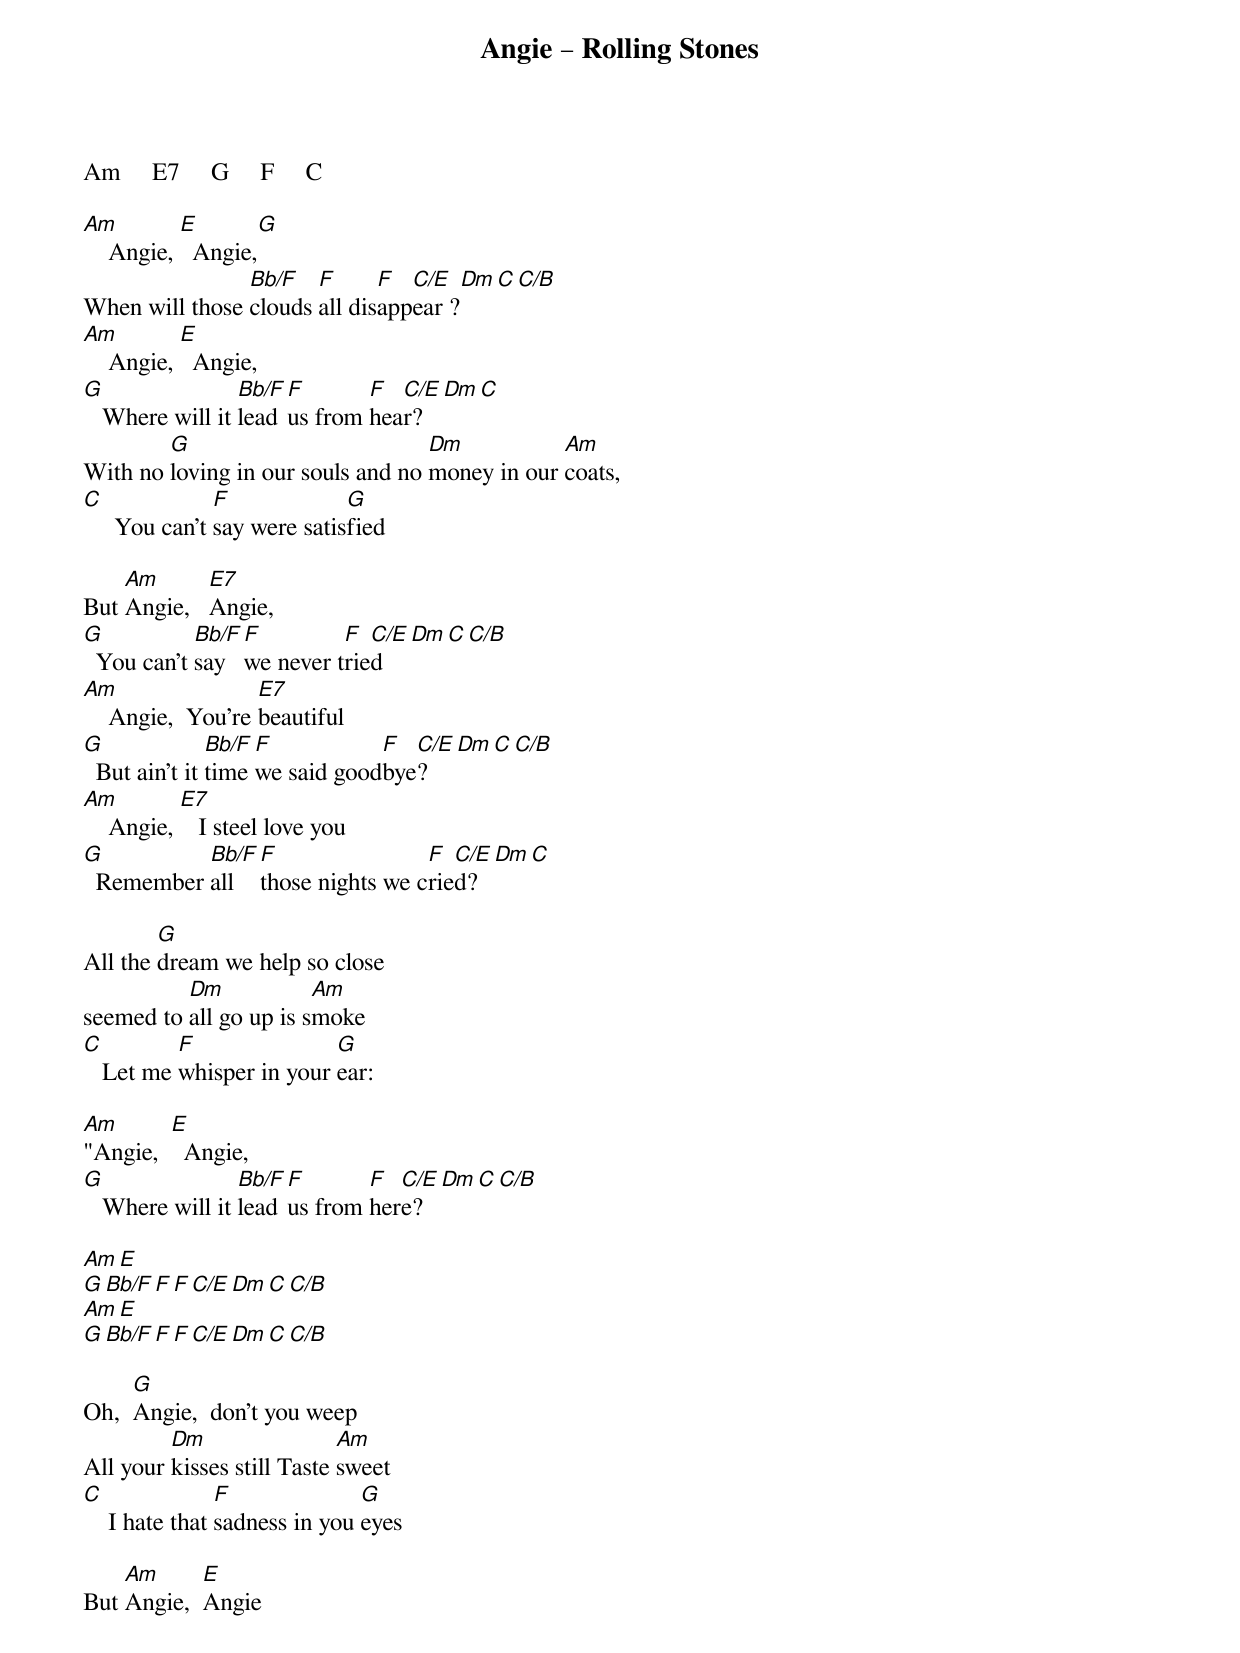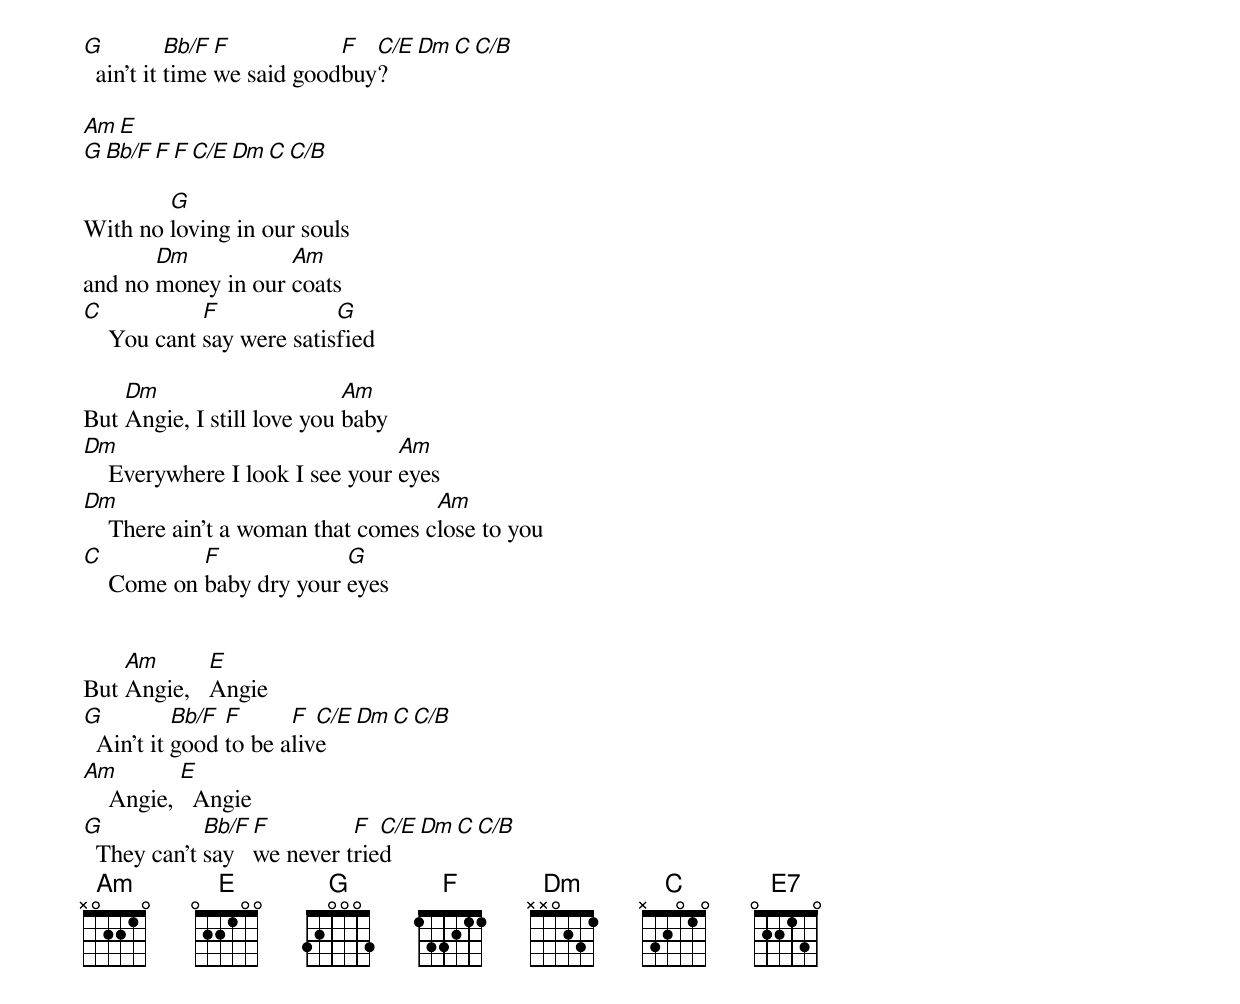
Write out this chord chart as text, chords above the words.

Angie – Rolling Stones

Am     E7     G     F     C

Am         E          G
    Angie,   Angie,
                Bb/F   F      F  C/E  Dm  C   C/B
When will those clouds all disappear ?
Am         E
    Angie,   Angie,
G                Bb/F F       F  C/E  Dm  C
   Where will it lead us from hear?
        G                          Dm           Am
With no loving in our souls and no money in our coats,
C              F             G
     You can’t say were satisfied

    Am       E7
But Angie,   Angie,
G           Bb/F F         F  C/E  Dm  C  C/B
  You can’t say  we never tried
Am                 E7
    Angie,  You’re beautiful
G              Bb/F F           F  C/E  Dm  C   C/B
  But ain’t it time we said goodbye?
Am         E7
    Angie,    I steel love you
G          Bb/F F                F  C/E  Dm  C
  Remember all  those nights we cried?

        G
All the dream we help so close
          Dm            Am
seemed to all go up is smoke
C         F               G
   Let me whisper in your ear:

Am       E
"Angie,    Angie,
G                Bb/F F       F  C/E  Dm  C  C/B
   Where will it lead us from here?

Am              E
G          Bb/F   F       F  C/E  Dm  C    C/B
Am              E
G          Bb/F   F       F  C/E  Dm  C    C/B

     G
Oh,  Angie,  don’t you weep
         Dm                 Am
All your kisses still Taste sweet
C               F              G
    I hate that sadness in you eyes

    Am      E
But Angie,  Angie
G          Bb/F F           F  C/E  Dm  C    C/B
  ain’t it time we said goodbuy?

Am              E
G          Bb/F   F       F  C/E  Dm  C    C/B

        G
With no loving in our souls
       Dm           Am
and no money in our coats
C            F             G
    You cant say were satisfied

    Dm                      Am
But Angie, I still love you baby
Dm                               Am
    Everywhere I look I see your eyes
Dm                                  Am
    There ain't a woman that comes close to you
C           F             G
    Come on baby dry your eyes


    Am       E
But Angie,   Angie
G          Bb/F F      F  C/E  Dm  C  C/B
  Ain’t it good to be alive
Am         E
    Angie,   Angie
G            Bb/F F         F  C/E  Dm  C  C/B
  They can't say  we never tried
